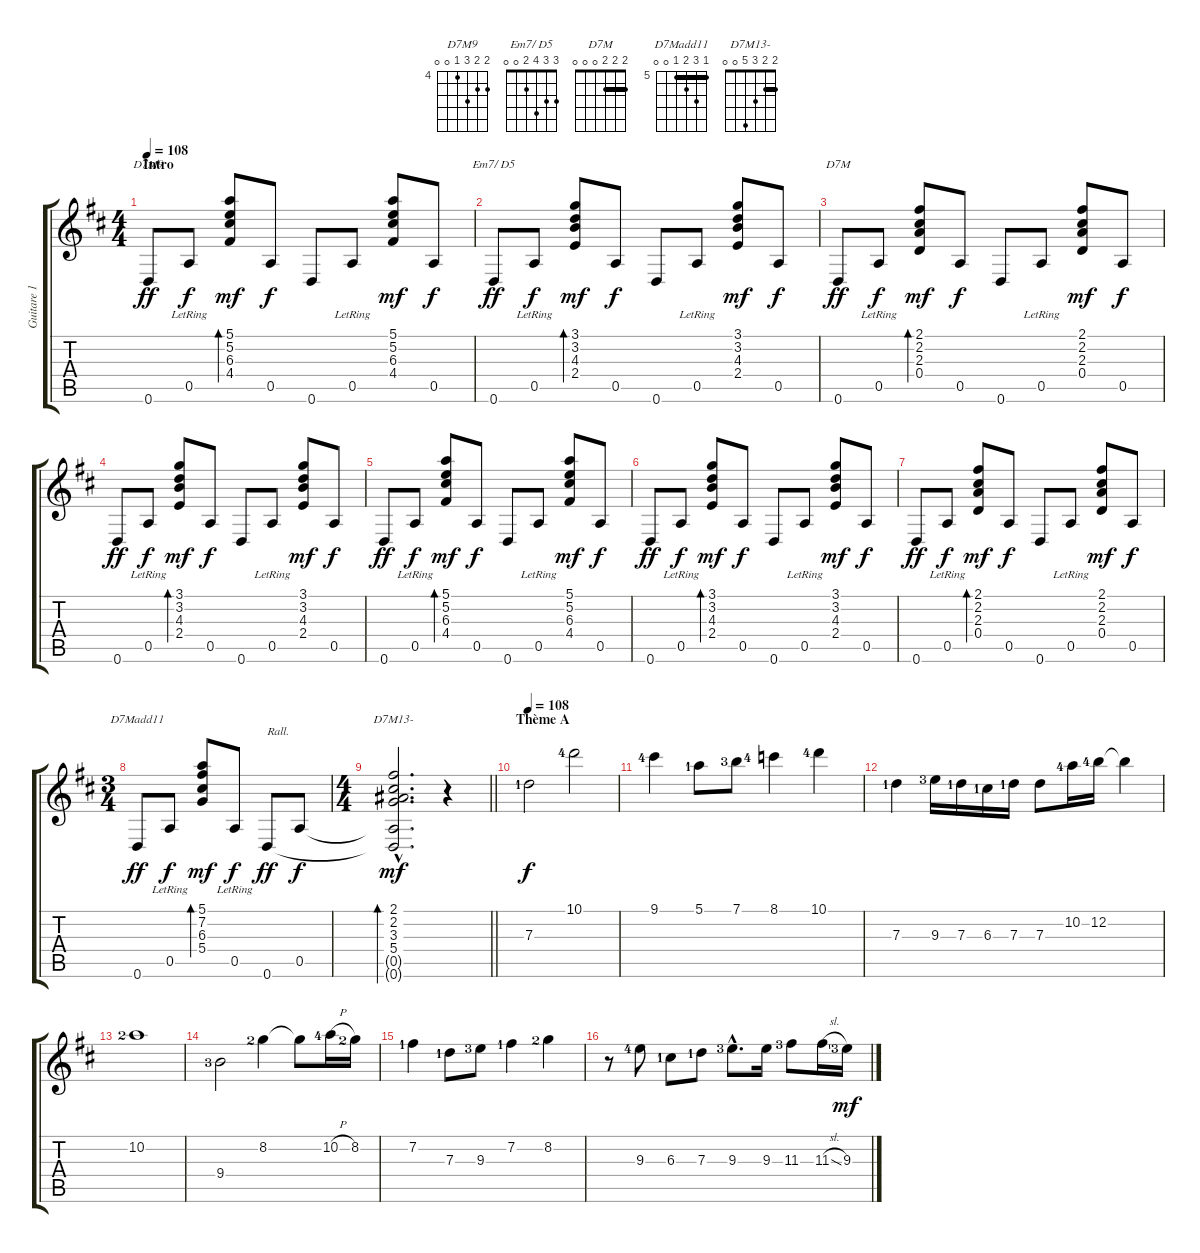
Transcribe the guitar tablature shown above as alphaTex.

\track ("Guitare 1" "Guitare 1") {instrument electricguitarjazz}
\staff {score tabs}
\tuning (E4 B3 G3 D3 A2 D2) {hide}
\chord ("D7M9" 5 5 6 4 0 0) {firstfret 4}
\chord ("Em7/ D5" 3 3 4 2 0 0)
\chord ("D7M" 2 2 2 0 0 0) {barre 2}
\chord ("D7Madd11" 5 7 6 5 0 0) {firstfret 5 barre 5}
\chord ("D7M13-" 2 2 3 5 0 0) {barre 2}
\ts (4 4)
\section ("" "Intro")
\tempo 108
\tempo 90
\tempo 108
\clef g2
\ks d
0.6.8{ch "D7M9" dy ff volume 12 balance 4 instrument acousticguitarnylon} 0.5{lr}.8{dy f} (5.1 5.2 6.3 4.4).8{bd 60 dy mf} 0.5.8{dy f} 0.6.8 0.5{lr}.8 (5.1 5.2 6.3 4.4).8{dy mf} 0.5.8{dy f} |
0.6.8{ch "Em7/ D5" dy ff} 0.5{lr}.8{dy f} (3.1 3.2 4.3 2.4).8{bd 60 dy mf} 0.5.8{dy f} 0.6.8 0.5{lr}.8 (3.1 3.2 4.3 2.4).8{dy mf} 0.5.8{dy f} |
0.6.8{ch "D7M" dy ff} 0.5{lr}.8{dy f} (2.1 2.2 2.3 0.4).8{bd 60 dy mf} 0.5.8{dy f} 0.6.8 0.5{lr}.8 (2.1 2.2 2.3 0.4).8{dy mf} 0.5.8{dy f} |
0.6.8{dy ff} 0.5{lr}.8{dy f} (3.1 3.2 4.3 2.4).8{bd 60 dy mf} 0.5.8{dy f} 0.6.8 0.5{lr}.8 (3.1 3.2 4.3 2.4).8{dy mf} 0.5.8{dy f} |
0.6.8{dy ff} 0.5{lr}.8{dy f} (5.1 5.2 6.3 4.4).8{bd 60 dy mf} 0.5.8{dy f} 0.6.8 0.5{lr}.8 (5.1 5.2 6.3 4.4).8{dy mf} 0.5.8{dy f} |
0.6.8{dy ff} 0.5{lr}.8{dy f} (3.1 3.2 4.3 2.4).8{bd 60 dy mf} 0.5.8{dy f} 0.6.8 0.5{lr}.8 (3.1 3.2 4.3 2.4).8{dy mf} 0.5.8{dy f} |
0.6.8{dy ff} 0.5{lr}.8{dy f} (2.1 2.2 2.3 0.4).8{bd 60 dy mf} 0.5.8{dy f} 0.6.8 0.5{lr}.8 (2.1 2.2 2.3 0.4).8{dy mf} 0.5.8{dy f} |
\ts (3 4)
0.6.8{ch "D7Madd11" dy ff} 0.5{lr}.8{dy f} (5.1 7.2 6.3 5.4).8{bd 120 dy mf} 0.5{lr}.8{dy f} 0.6.8{txt "Rall." dy ff} 0.5.8{dy f} |
\ts (4 4)
\barLineRight lightlight
(2.1{hac} 2.2{hac} 3.3{hac} 5.4{hac} 0.5{hac t} 0.6{hac t}).2{d bd 240 ch "D7M13-" dy mf} r.4 |
\section ("" "Thème A")
\tempo 108
7.3{lf 2}.2{dy f volume 14 balance 12 instrument electricguitarjazz} 10.1{lf 5}.2 |
9.1{lf 5}.4 5.1{lf 2}.8 7.1{lf 4}.8 8.1{lf 5}.4 10.1{lf 5}.4 |
7.3{lf 2}.4 9.3{lf 4}.16 7.3{lf 2}.16 6.3{lf 2}.16 7.3{lf 2}.16 7.3.8 10.2{lf 5}.16 12.2{lf 5}.16 12.2{t}.4 |
10.2{lf 3}.1 |
9.4{lf 4}.2 8.2{lf 3}.4 8.2{t}.8 10.2{h lf 5}.16 8.2{lf 3}.16 |
7.2{lf 2}.4 7.3{lf 2}.8 9.3{lf 4}.8 7.2{lf 2}.4 8.2{lf 3}.4 |
r.8 9.3{lf 5}.8 6.3{lf 2}.8 7.3{lf 2}.8 9.3{hac lf 4}.8{d} 9.3.16 11.3{lf 4}.8 11.3{sl}.16 9.3{lf 4}.16{dy mf}
